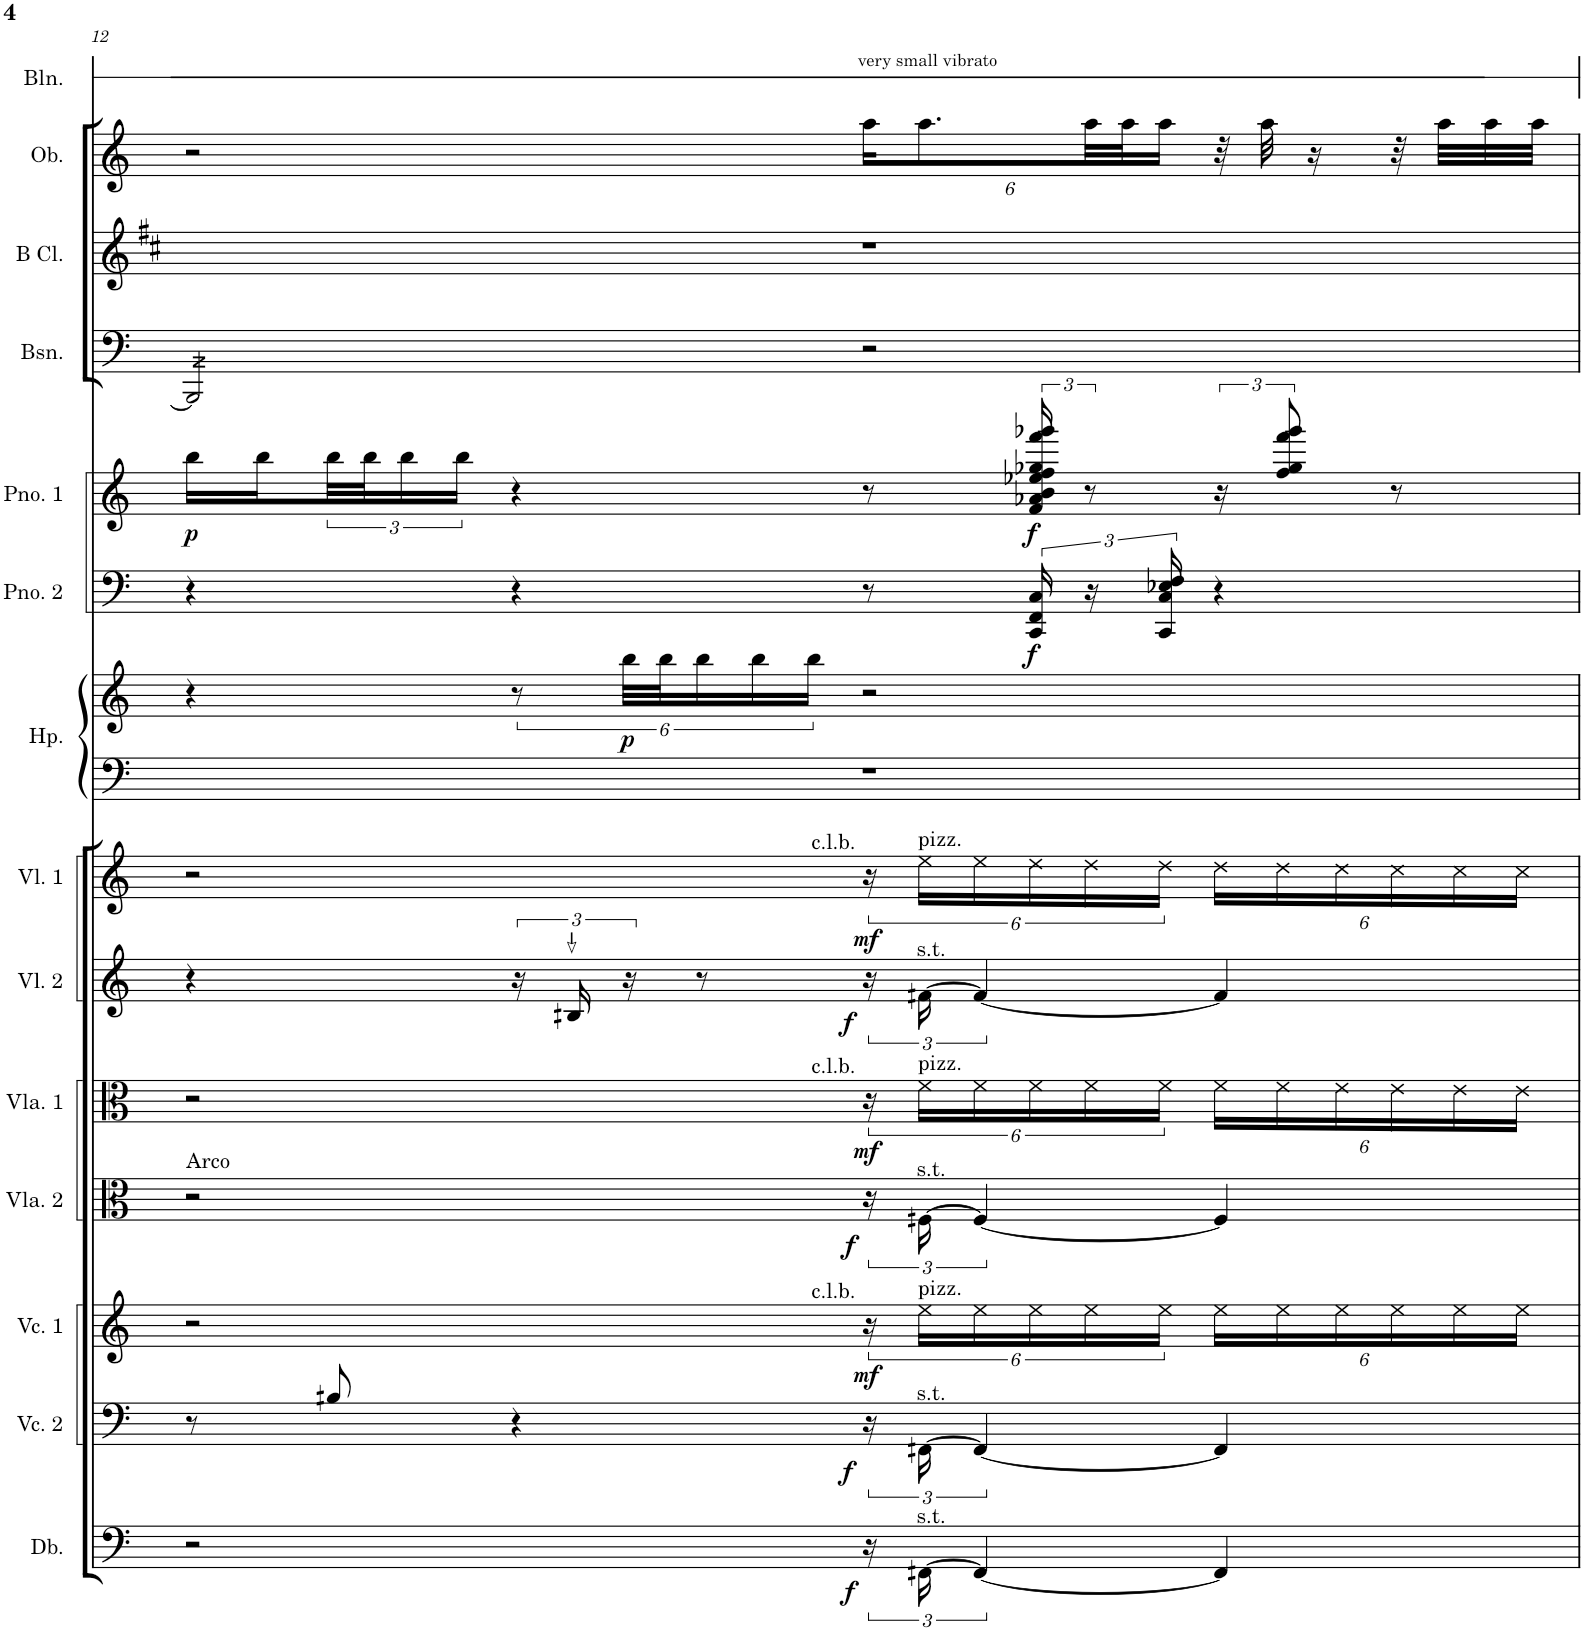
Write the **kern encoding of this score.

**kern	**dynam	**kern	**dynam	**kern	**dynam	**kern	**dynam	**kern	**dynam	**kern	**dynam	**kern	**dynam	**kern	**kern	**dynam	**kern	**kern	**dynam	**kern	**kern	**kern	**kern	**kern
*part14	*part14	*part13	*part13	*part12	*part12	*part11	*part11	*part10	*part10	*part9	*part9	*part8	*part8	*part7	*part7	*part7	*part6	*part6	*part6	*part5	*part4	*part3	*part2	*part1
*staff16	*staff16	*staff15	*staff15	*staff14	*staff14	*staff13	*staff13	*staff12	*staff12	*staff11	*staff11	*staff10	*staff10	*staff9	*staff8	*staff8/9	*staff7	*staff6	*staff6/7	*staff5	*staff4	*staff3	*staff2	*staff1
*I"Double Bass	*	*I"Violoncello 2	*	*I"Violoncello 1	*	*I"Viola 2	*	*I"Viola 1	*	*I"Violin 2	*	*I"Violin 1	*	*I"Harp	*	*	*I"Piano 1	*	*	*I"Bassoon	*I"Clarinet in B	*I"Oboe	*I"Balloon	*I"atmen
*I'Db.	*	*I'Vc. 2	*	*I'Vc. 1	*	*I'Vla. 2	*	*I'Vla. 1	*	*I'Vl. 2	*	*I'Vl. 1	*	*I'Hp.	*	*	*I'Pno. 1	*	*	*I'Bsn.	*	*I'Ob.	*I'Bln.	*
!!LO:PB:g=z
*clefF4	*	*clefF4	*	*clefG2	*	*clefC3	*	*clefC3	*	*clefG2	*	*clefG2	*	*clefF4	*clefG2	*	*clefF4	*clefG2	*	*clefC3	*clefG2	*clefG2	*clefG2	*clefG2
*Trd7c12	*	*	*	*	*	*	*	*	*	*	*	*	*	*	*	*	*	*	*	*	*Trd1c2	*	*Trd-7c-12	*
*k[]	*	*k[]	*	*k[]	*	*k[]	*	*k[]	*	*k[]	*	*k[]	*	*k[]	*k[]	*	*k[]	*k[]	*	*k[]	*k[f#c#]	*k[]	*k[]	*k[]
*M4/4	*	*M4/4	*	*M4/4	*	*M4/4	*	*M4/4	*	*M4/4	*	*M4/4	*	*M4/4	*M4/4	*	*M4/4	*M4/4	*	*M4/4	*M4/4	*M4/4	*M4/4	*M4/4
=12	=12	=12	=12	=12	=12	=12	=12	=12	=12	=12	=12	=12	=12	=12	=12	=12	=12	=12	=12	=12	=12	=12	=12	=12
!	!	!	!	!	!	!LO:TX:a:t=Arco	!	!	!	!	!	!	!	!	!	!	!	!	!	!	!	!	!	!
!	!	!	!	!	!	!	!	!	!	!	!	!	!	!	!	!	!	!	!LO:DY:b	!	!	!	!	!
2r	.	8r	.	2r	.	2r	.	2r	.	4r	.	2r	.	1r	4r	.	4r	16bb\LL	p	2BBB-@4@/]	1r	2r	2ff_	1r
.	.	.	.	.	.	.	.	.	.	.	.	.	.	.	.	.	.	16bb\	.	.	.	.	.	.
.	.	8Bn/	.	.	.	.	.	.	.	.	.	.	.	.	.	.	.	48bb\L	.	.	.	.	.	.
.	.	.	.	.	.	.	.	.	.	.	.	.	.	.	.	.	.	48bb\J	.	.	.	.	.	.
.	.	.	.	.	.	.	.	.	.	.	.	.	.	.	.	.	.	24bb\	.	.	.	.	.	.
.	.	.	.	.	.	.	.	.	.	.	.	.	.	.	.	.	.	24bb\JJ	.	.	.	.	.	.
.	.	4r	.	.	.	.	.	.	.	24r	.	.	.	.	12r	.	4r	4r	.	.	.	.	.	.
.	.	.	.	.	.	.	.	.	.	24Bn/	.	.	.	.	.	.	.	.	.	.	.	.	.	.
!	!	!	!	!	!	!	!	!	!	!	!	!	!	!	!	!LO:DY:b	!	!	!	!	!	!	!	!
.	.	.	.	.	.	.	.	.	.	24r	.	.	.	.	48bb\LLL	p	.	.	.	.	.	.	.	.
.	.	.	.	.	.	.	.	.	.	.	.	.	.	.	48bb\J	.	.	.	.	.	.	.	.	.
.	.	.	.	.	.	.	.	.	.	8r	.	.	.	.	24bb\	.	.	.	.	.	.	.	.	.
.	.	.	.	.	.	.	.	.	.	.	.	.	.	.	24bb\	.	.	.	.	.	.	.	.	.
.	.	.	.	.	.	.	.	.	.	.	.	.	.	.	24bb\JJ	.	.	.	.	.	.	.	.	.
*	*	*	*	*	*	*	*	*	*	*	*	*	*	*	*	*	*	*	*	*	*	*Xbrackettup	*	*
!	!	!	!	!	!	!	!	!	!	!	!	!	!	!	!	!	!	!	!	!	!	!	!LO:TX:a:t=very small vibrato	!
!	!	!	!	!	!	!	!	!	!	!	!	!LO:TX:a:t=c.l.b.	!	!	!	!	!	!	!	!	!	!	!	!
!	!	!	!	!	!	!	!	!LO:TX:a:t=c.l.b.	!	!	!	!	!	!	!	!	!	!	!	!	!	!	!	!
!	!	!	!	!LO:TX:a:t=c.l.b.	!	!	!	!	!	!	!	!	!	!	!	!	!	!	!	!	!	!	!	!
!	!LO:DY:b	!	!LO:DY:b	!	!LO:DY:b	!	!LO:DY:b	!	!LO:DY:b	!	!LO:DY:b	!	!LO:DY:b	!	!	!	!	!	!	!	!	!	!	!
24r	f	24r	f	24r	mf	24r	f	24r	mf	24r	f	24r	mf	.	2r	.	8r	8r	.	2r	.	24aa\KL	4ff]	.
!	!	!	!	!	!	!	!	!	!	!	!	!LO:TX:a:t=pizz.	!	!	!	!	!	!	!	!	!	!	!	!
!	!	!	!	!	!	!	!	!	!	!LO:TX:a:t=s.t.	!	!	!	!	!	!	!	!	!	!	!	!	!	!
!	!	!	!	!	!	!	!	!LO:TX:a:t=pizz.	!	!	!	!	!	!	!	!	!	!	!	!	!	!	!	!
!	!	!	!	!	!	!LO:TX:a:t=s.t.	!	!	!	!	!	!	!	!	!	!	!	!	!	!	!	!	!	!
!	!	!	!	!LO:TX:a:t=pizz.	!	!	!	!	!	!	!	!	!	!	!	!	!	!	!	!	!	!	!	!
!	!	!LO:TX:a:t=s.t.	!	!	!	!	!	!	!	!	!	!	!	!	!	!	!	!	!	!	!	!	!	!
!LO:TX:a:t=s.t.	!	!	!	!	!	!	!	!	!	!	!	!	!	!	!	!	!	!	!	!	!	!	!	!
[24FFn\	.	[24FFn\	.	24ee\LL	.	[24Fn\	.	24f\LL	.	[24fn\	.	24ee\LL	.	.	.	.	.	.	.	.	.	12.aa\	.	.
6FFn/_	.	6FFn/_	.	24ee\	.	6Fn/_	.	24f\	.	6fn/_	.	24ee\	.	.	.	.	.	.	.	.	.	.	.	.
!	!	!	!	!	!	!	!	!	!	!	!	!	!	!	!	!	!	!	!LO:DY:b=2	!	!	!	!	!
!	!	!	!	!	!	!	!	!	!	!	!	!	!	!	!	!	!	!	!LO:DY:n=1:b	!	!	!	!	!
.	.	.	.	24ee\	.	.	.	24f\	.	.	.	24ee\	.	.	.	.	24CC/ 24FF/ 24C/	24f/ 24a-X/ 24b/ 24ee-X/ 24ff/ 24gg-X/ 24fff/ 24ggg-X/	f f	.	.	.	.	.
.	.	.	.	24ee\	.	.	.	24f\	.	.	.	24ee\	.	.	.	.	24r	8r	.	.	.	48aa\LL	.	.
.	.	.	.	.	.	.	.	.	.	.	.	.	.	.	.	.	.	.	.	.	.	48aa\J	.	.
.	.	.	.	24ee\JJ	.	.	.	24f\JJ	.	.	.	24dd\JJ	.	.	.	.	24CC/ 24C/ 24E-X/ 24F/	.	.	.	.	24aa\JJ	.	.
*	*	*	*	*Xbrackettup	*	*	*	*Xbrackettup	*	*	*	*Xbrackettup	*	*	*	*	*	*	*	*	*	*	*	*
4FFn/]	.	4FFn/]	.	24ee\LL	.	4Fn/]	.	24f\LL	.	4fn/]	.	24dd\LL	.	.	.	.	4r	.	.	.	.	32r	8ryy	.
.	.	.	.	.	.	.	.	.	.	.	.	.	.	.	.	.	.	.	.	.	.	32aa\	.	.
.	.	.	.	24ee\	.	.	.	24f\	.	.	.	24dd\	.	.	.	.	.	12ff/ 12gg-/ 12fff/ 12ggg-/	.	.	.	.	.	.
.	.	.	.	.	.	.	.	.	.	.	.	.	.	.	.	.	.	.	.	.	.	16r	.	.
.	.	.	.	24ee\	.	.	.	24f\	.	.	.	24dd\	.	.	.	.	.	.	.	.	.	.	.	.
.	.	.	.	24ee\	.	.	.	24f\	.	.	.	24dd\	.	.	.	.	.	8r	.	.	.	32r	16ryy	.
.	.	.	.	.	.	.	.	.	.	.	.	.	.	.	.	.	.	.	.	.	.	32aa\LLL	.	.
.	.	.	.	24ee\	.	.	.	24e\	.	.	.	24cc\	.	.	.	.	.	.	.	.	.	.	.	.
.	.	.	.	.	.	.	.	.	.	.	.	.	.	.	.	.	.	.	.	.	.	32aa\	16ff	.
.	.	.	.	24ee\JJ	.	.	.	24e\JJ	.	.	.	24cc\JJ	.	.	.	.	.	.	.	.	.	.	.	.
.	.	.	.	.	.	.	.	.	.	.	.	.	.	.	.	.	.	.	.	.	.	32aa\JJJ	.	.
=-	=-	=-	=-	=-	=-	=-	=-	=-	=-	=-	=-	=-	=-	=-	=-	=-	=-	=-	=-	=-	=-	=-	=-	=-
*-	*-	*-	*-	*-	*-	*-	*-	*-	*-	*-	*-	*-	*-	*-	*-	*-	*-	*-	*-	*-	*-	*-	*-	*-
